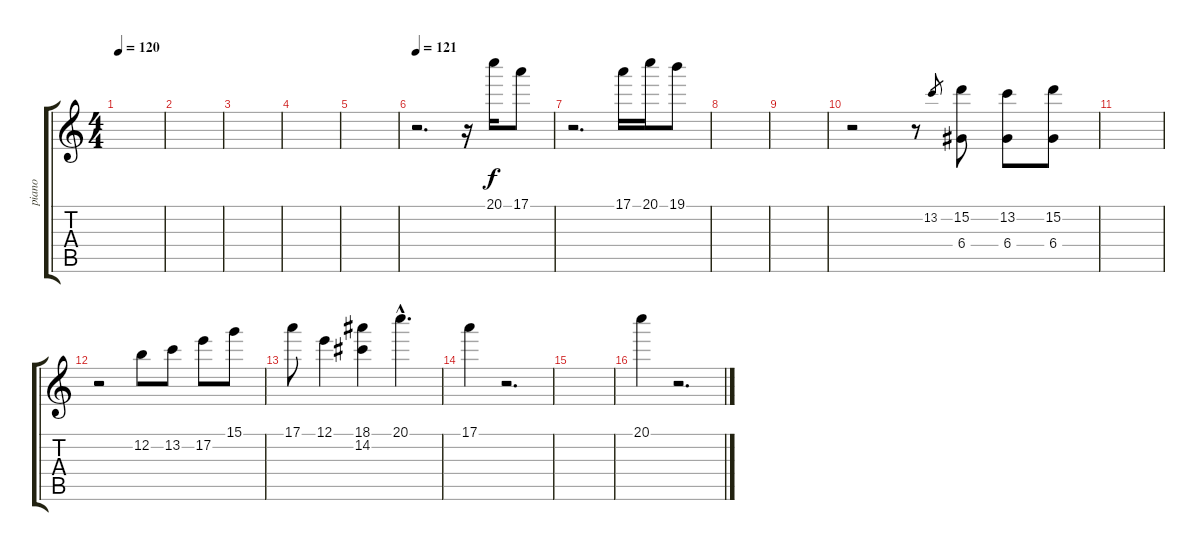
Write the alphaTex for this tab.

\track ("piano" "piano") {instrument acousticguitarnylon}
\staff {score tabs}
\tuning (E4 B3 G3 D3 A2 E2) {hide}
\ts (4 4)
\tempo 120
\clef g2
\ks c
|
|
|
|
|
\tempo 121
r.2{d volume 11 instrument acousticgrandpiano} r.16 20.1.16 17.1.8 |
r.2{d} 17.1.16 20.1.16 19.1.8 |
|
|
r.2 r.8 13.2.8{gr} (15.2 6.4).8 (13.2 6.4).8 (15.2 6.4).8 |
|
r.2 12.2.8 13.2.8 17.2.8 15.1.8 |
17.1.8 12.1.4 (18.1 14.2).4 20.1{hac}.4{d} |
17.1.4 r.2{d} |
|
20.1.4 r.2{d}
